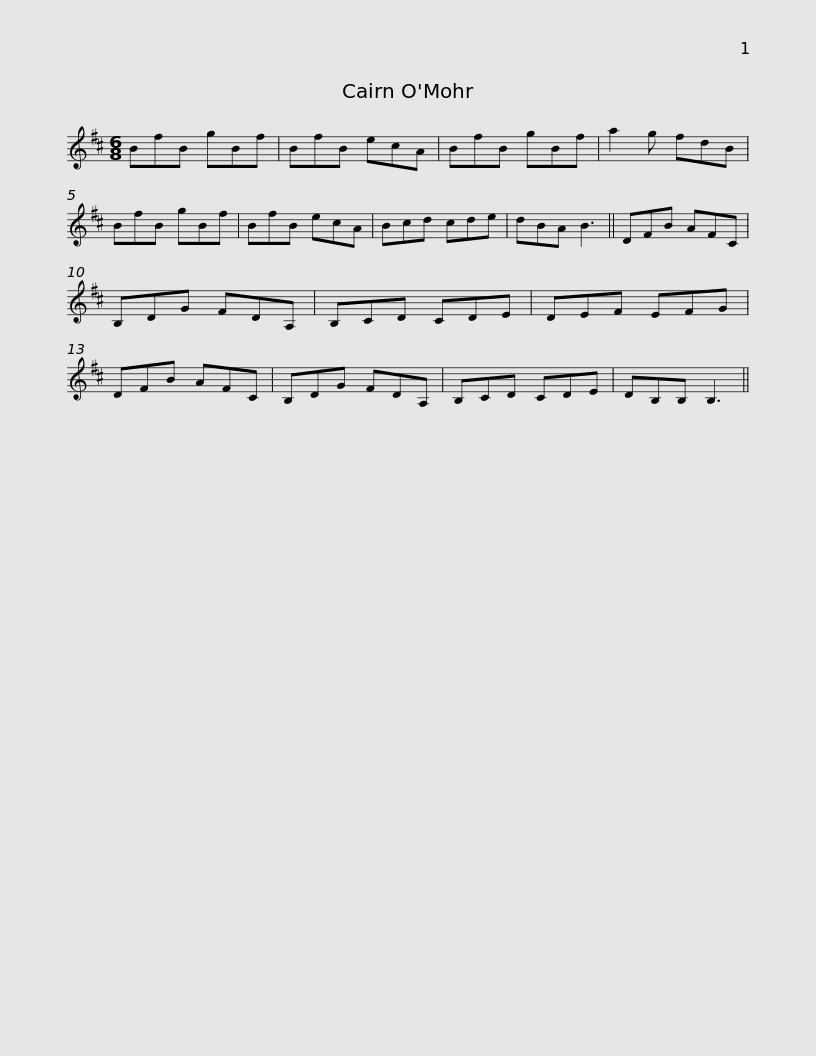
X:1
L:1/8
M:6/8
I:linebreak $
K:D
V:1 treble
V:1
 BfB gBf | BfB ecA | BfB gBf | a2 g fdB | BfB gBf | %5
 BfB ecA | Bcd cde |$ dBA B3 || DFB AFC | B,DG FDA, | %10
 B,CD CDE | DEF EFG | DFB AFC | B,DG FDA, |$ B,CD CDE | %15
 DB,B, B,3 || %16
